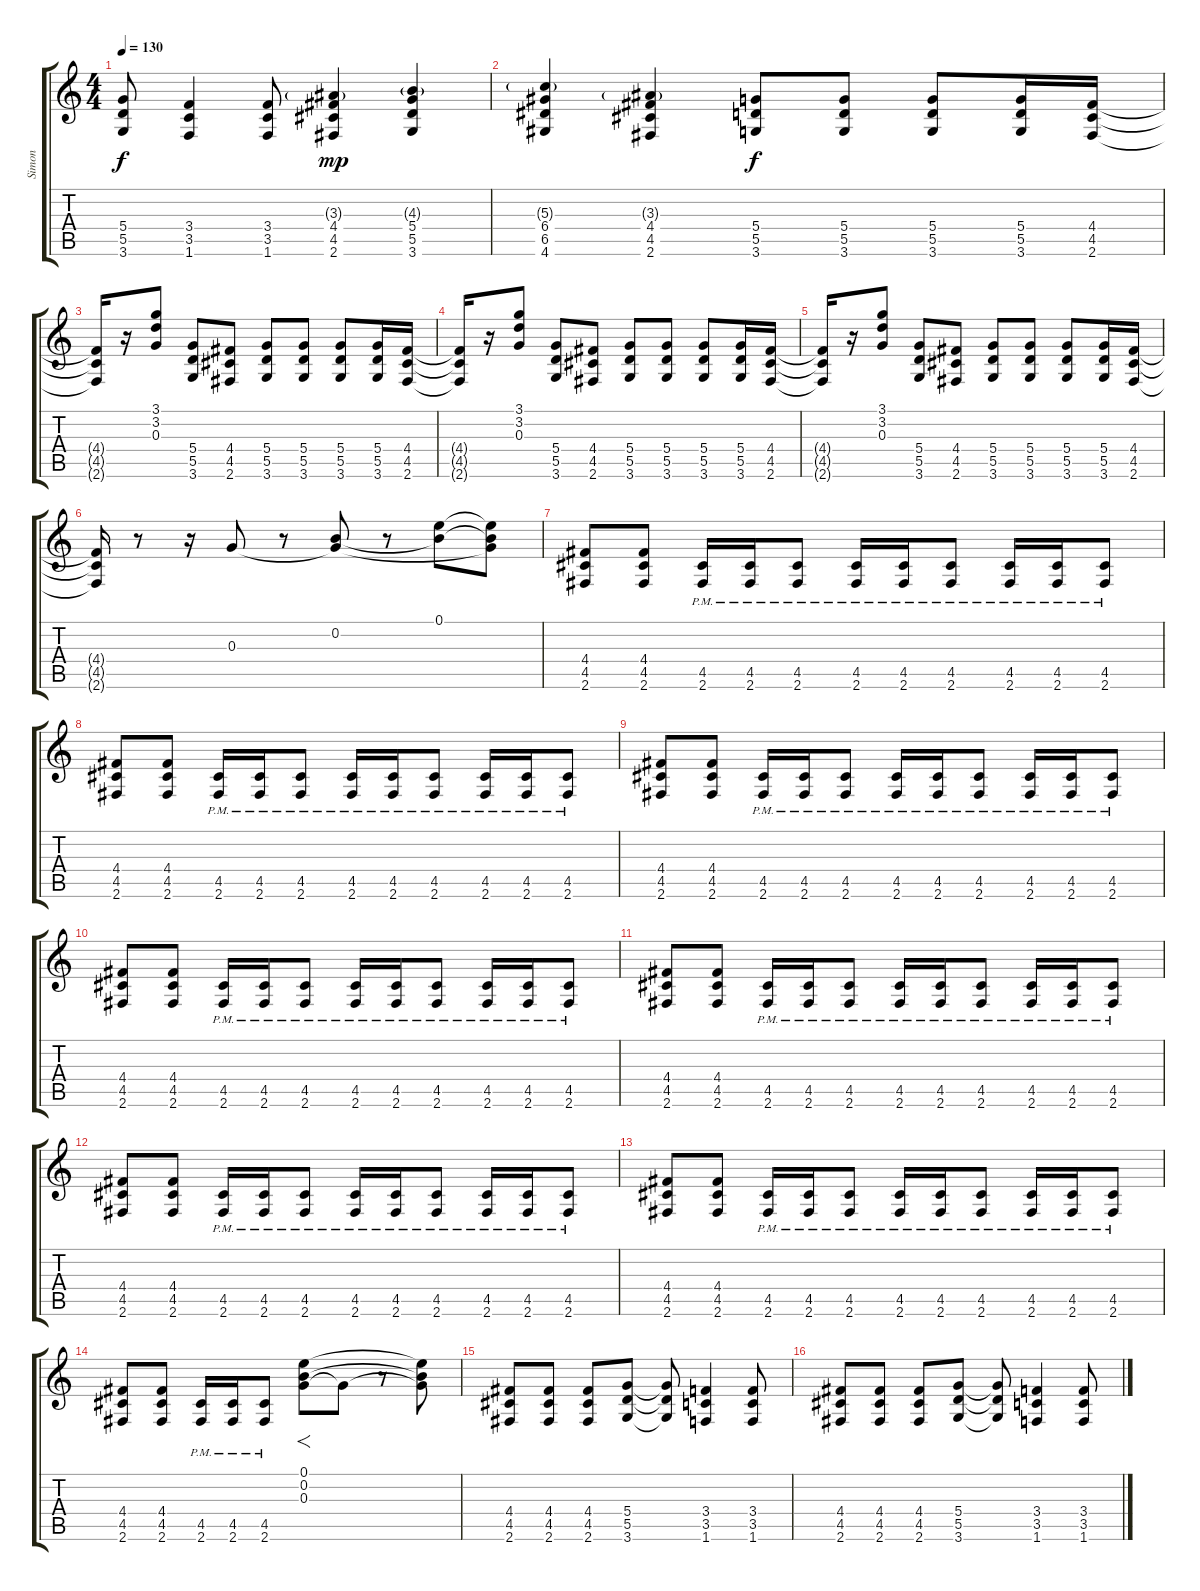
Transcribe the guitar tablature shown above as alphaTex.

\track ("Simon" "Simon") {instrument distortionguitar}
\staff {score tabs}
\tuning (E4 B3 G3 D3 A2 E2) {hide}
\ts (4 4)
\tempo 130
\clef g2
\ks c
(5.4{t} 5.5{t} 3.6{t}).8{dy f} (3.4 3.5 1.6).4 (3.4 3.5 1.6).8 (3.3{g} 4.4 4.5 2.6).4{dy mp} (4.3{g} 5.4 5.5 3.6).4 |
(5.3{g} 6.4 6.5 4.6).4 (3.3{g} 4.4 4.5 2.6).4 (5.4 5.5 3.6).8{dy f} (5.4 5.5 3.6).8 (5.4 5.5 3.6).8 (5.4 5.5 3.6).16 (4.4 4.5 2.6).16 |
(4.4{t} 4.5{t} 2.6{t}).16 r.16 (3.1 3.2 0.3).8 (5.4 5.5 3.6).8 (4.4 4.5 2.6).8 (5.4 5.5 3.6).8 (5.4 5.5 3.6).8 (5.4 5.5 3.6).8 (5.4 5.5 3.6).16 (4.4 4.5 2.6).16 |
(4.4{t} 4.5{t} 2.6{t}).16 r.16 (3.1 3.2 0.3).8 (5.4 5.5 3.6).8 (4.4 4.5 2.6).8 (5.4 5.5 3.6).8 (5.4 5.5 3.6).8 (5.4 5.5 3.6).8 (5.4 5.5 3.6).16 (4.4 4.5 2.6).16 |
(4.4{t} 4.5{t} 2.6{t}).16 r.16 (3.1 3.2 0.3).8 (5.4 5.5 3.6).8 (4.4 4.5 2.6).8 (5.4 5.5 3.6).8 (5.4 5.5 3.6).8 (5.4 5.5 3.6).8 (5.4 5.5 3.6).16 (4.4 4.5 2.6).16 |
(4.4{t} 4.5{t} 2.6{t}).16 r.8 r.16 0.3.8 r.8 (0.2 0.3{t}).8 r.8 (0.1 0.2{t}).8 (0.1{t} 0.2{t} 0.3{t}).8 |
(4.4 4.5 2.6).8 (4.4 4.5 2.6).8 (4.5{pm} 2.6{pm}).16 (4.5{pm} 2.6{pm}).16 (4.5{pm} 2.6{pm}).8 (4.5{pm} 2.6{pm}).16 (4.5{pm} 2.6{pm}).16 (4.5{pm} 2.6{pm}).8 (4.5{pm} 2.6{pm}).16 (4.5{pm} 2.6{pm}).16 (4.5{pm} 2.6{pm}).8 |
(4.4 4.5 2.6).8 (4.4 4.5 2.6).8 (4.5{pm} 2.6{pm}).16 (4.5{pm} 2.6{pm}).16 (4.5{pm} 2.6{pm}).8 (4.5{pm} 2.6{pm}).16 (4.5{pm} 2.6{pm}).16 (4.5{pm} 2.6{pm}).8 (4.5{pm} 2.6{pm}).16 (4.5{pm} 2.6{pm}).16 (4.5{pm} 2.6{pm}).8 |
(4.4 4.5 2.6).8 (4.4 4.5 2.6).8 (4.5{pm} 2.6{pm}).16 (4.5{pm} 2.6{pm}).16 (4.5{pm} 2.6{pm}).8 (4.5{pm} 2.6{pm}).16 (4.5{pm} 2.6{pm}).16 (4.5{pm} 2.6{pm}).8 (4.5{pm} 2.6{pm}).16 (4.5{pm} 2.6{pm}).16 (4.5{pm} 2.6{pm}).8 |
(4.4 4.5 2.6).8 (4.4 4.5 2.6).8 (4.5{pm} 2.6{pm}).16 (4.5{pm} 2.6{pm}).16 (4.5{pm} 2.6{pm}).8 (4.5{pm} 2.6{pm}).16 (4.5{pm} 2.6{pm}).16 (4.5{pm} 2.6{pm}).8 (4.5{pm} 2.6{pm}).16 (4.5{pm} 2.6{pm}).16 (4.5{pm} 2.6{pm}).8 |
(4.4 4.5 2.6).8 (4.4 4.5 2.6).8 (4.5{pm} 2.6{pm}).16 (4.5{pm} 2.6{pm}).16 (4.5{pm} 2.6{pm}).8 (4.5{pm} 2.6{pm}).16 (4.5{pm} 2.6{pm}).16 (4.5{pm} 2.6{pm}).8 (4.5{pm} 2.6{pm}).16 (4.5{pm} 2.6{pm}).16 (4.5{pm} 2.6{pm}).8 |
(4.4 4.5 2.6).8 (4.4 4.5 2.6).8 (4.5{pm} 2.6{pm}).16 (4.5{pm} 2.6{pm}).16 (4.5{pm} 2.6{pm}).8 (4.5{pm} 2.6{pm}).16 (4.5{pm} 2.6{pm}).16 (4.5{pm} 2.6{pm}).8 (4.5{pm} 2.6{pm}).16 (4.5{pm} 2.6{pm}).16 (4.5{pm} 2.6{pm}).8 |
(4.4 4.5 2.6).8 (4.4 4.5 2.6).8 (4.5{pm} 2.6{pm}).16 (4.5{pm} 2.6{pm}).16 (4.5{pm} 2.6{pm}).8 (4.5{pm} 2.6{pm}).16 (4.5{pm} 2.6{pm}).16 (4.5{pm} 2.6{pm}).8 (4.5{pm} 2.6{pm}).16 (4.5{pm} 2.6{pm}).16 (4.5{pm} 2.6{pm}).8 |
(4.4 4.5 2.6).8 (4.4 4.5 2.6).8 (4.5{pm} 2.6{pm}).16 (4.5{pm} 2.6{pm}).16 (4.5{pm} 2.6{pm}).8 (0.1 0.2 0.3).8{f} 0.3{t}.8 r.8 (0.1{t} 0.2{t} 0.3{t}).8 |
(4.4 4.5 2.6).8 (4.4 4.5 2.6).8 (4.4 4.5 2.6).8 (5.4 5.5 3.6).8 (5.4{t} 5.5{t} 3.6{t}).8 (3.4 3.5 1.6).4 (3.4 3.5 1.6).8 |
(4.4 4.5 2.6).8 (4.4 4.5 2.6).8 (4.4 4.5 2.6).8 (5.4 5.5 3.6).8 (5.4{t} 5.5{t} 3.6{t}).8 (3.4 3.5 1.6).4 (3.4 3.5 1.6).8
